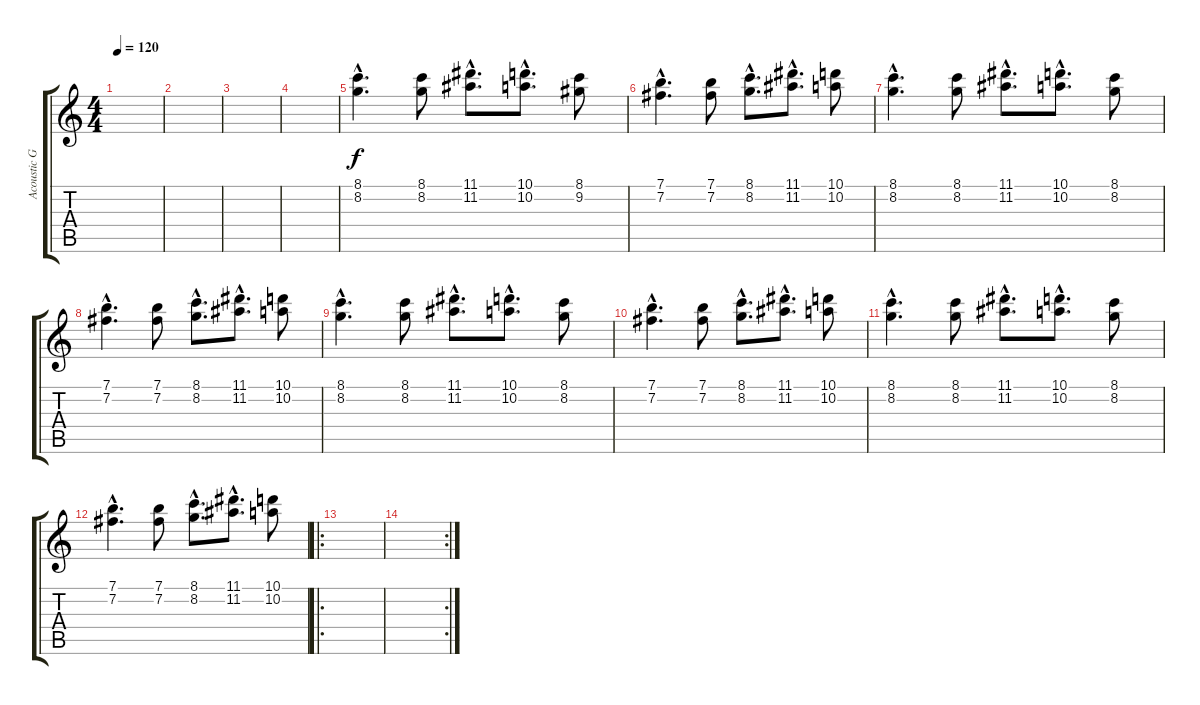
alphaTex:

\track ("Acoustic Guitar" "Acoustic G") {instrument acousticguitarsteel}
\staff {score tabs}
\tuning (E4 B3 G3 D3 A2 E2) {hide}
\ts (4 4)
\tempo 120
\clef g2
\ks c
|
|
|
|
(8.1{hac} 8.2{hac}).4{d instrument distortionguitar} (8.1 8.2).8 (11.1{hac} 11.2{hac}).8{d} (10.1{hac} 10.2{hac}).8{d} (8.1 9.2).8 |
(7.1{hac} 7.2{hac}).4{d} (7.1 7.2).8 (8.1{hac} 8.2{hac}).8{d} (11.1{hac} 11.2{hac}).8{d} (10.1 10.2).8 |
(8.1{hac} 8.2{hac}).4{d instrument distortionguitar} (8.1 8.2).8 (11.1{hac} 11.2{hac}).8{d} (10.1{hac} 10.2{hac}).8{d} (8.1 8.2).8 |
(7.1{hac} 7.2{hac}).4{d} (7.1 7.2).8 (8.1{hac} 8.2{hac}).8{d} (11.1{hac} 11.2{hac}).8{d} (10.1 10.2).8 |
(8.1{hac} 8.2{hac}).4{d instrument distortionguitar} (8.1 8.2).8 (11.1{hac} 11.2{hac}).8{d} (10.1{hac} 10.2{hac}).8{d} (8.1 8.2).8 |
(7.1{hac} 7.2{hac}).4{d} (7.1 7.2).8 (8.1{hac} 8.2{hac}).8{d} (11.1{hac} 11.2{hac}).8{d} (10.1 10.2).8 |
(8.1{hac} 8.2{hac}).4{d instrument distortionguitar} (8.1 8.2).8 (11.1{hac} 11.2{hac}).8{d} (10.1{hac} 10.2{hac}).8{d} (8.1 8.2).8 |
(7.1{hac} 7.2{hac}).4{d} (7.1 7.2).8 (8.1{hac} 8.2{hac}).8{d} (11.1{hac} 11.2{hac}).8{d} (10.1 10.2).8 |
\ro
|
\rc 2
